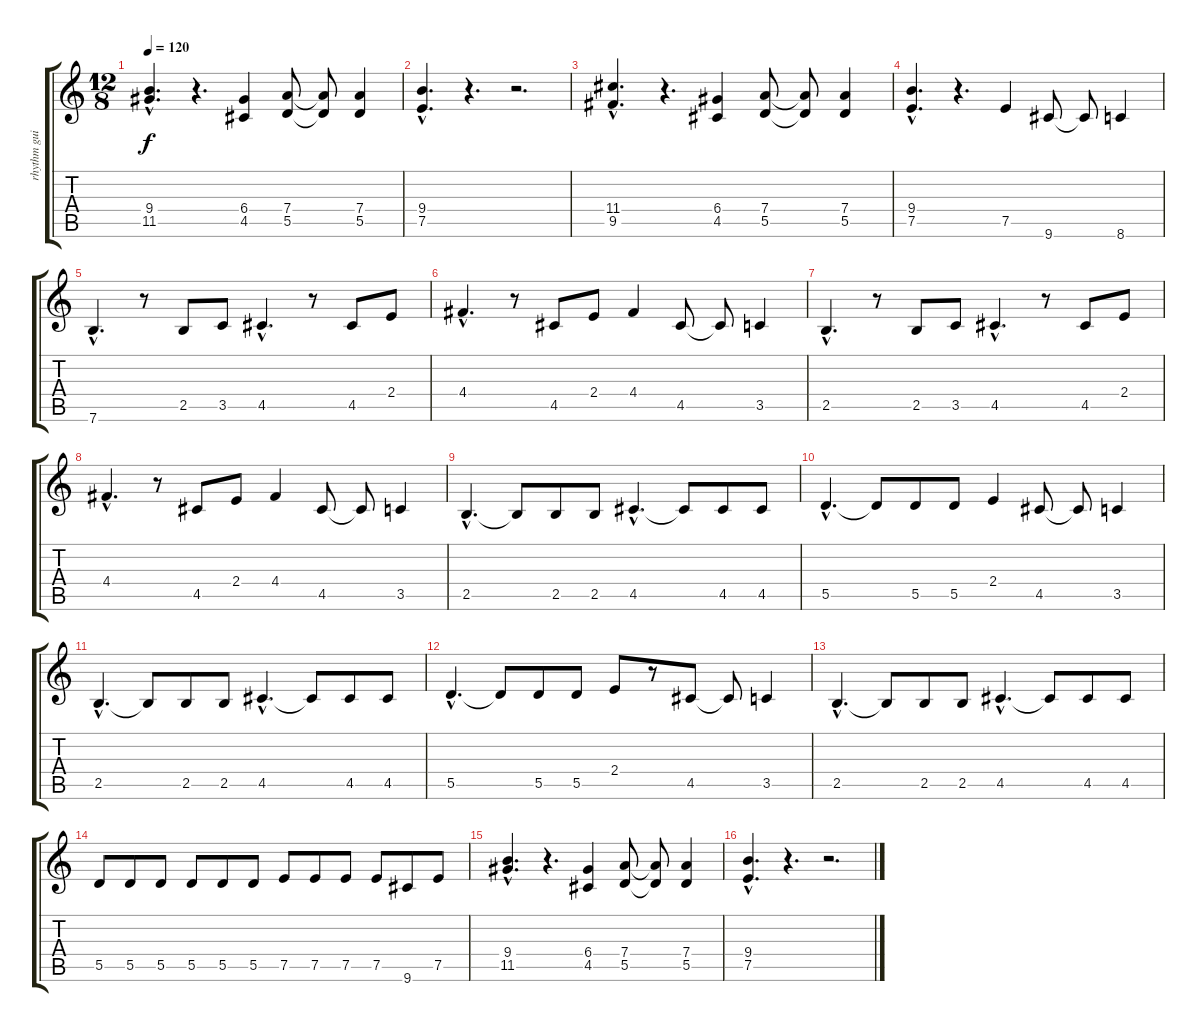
\track ("rhythm guitar" "rhythm gui") {instrument electricguitarclean}
\staff {score tabs}
\tuning (E4 B3 G3 D3 A2 E2) {hide}
\ts (12 8)
\tempo 120
\tempo 136
\tempo 135
\tempo 120
\clef g2
\ks c
(9.4{hac} 11.5{hac}).4{d dy f instrument electricguitarclean} r.4{d} (6.4 4.5).4 (7.4 5.5).8 (7.4{t} 5.5{t}).8 (7.4 5.5).4 |
(9.4{hac} 7.5{hac}).4{d} r.4{d} r.2{d} |
(11.4{hac} 9.5{hac}).4{d} r.4{d} (6.4 4.5).4 (7.4 5.5).8 (7.4{t} 5.5{t}).8 (7.4 5.5).4 |
(9.4{hac} 7.5{hac}).4{d} r.4{d} 7.5.4 9.6.8 9.6{t}.8 8.6.4 |
7.6{hac}.4{d} r.8 2.5.8 3.5.8 4.5{hac}.4{d} r.8 4.5.8 2.4.8 |
4.4{hac}.4{d} r.8 4.5.8 2.4.8 4.4.4 4.5.8 4.5{t}.8 3.5.4 |
2.5{hac}.4{d} r.8 2.5.8 3.5.8 4.5{hac}.4{d} r.8 4.5.8 2.4.8 |
4.4{hac}.4{d} r.8 4.5.8 2.4.8 4.4.4 4.5.8 4.5{t}.8 3.5.4 |
2.5{hac}.4{d} 2.5{t}.8 2.5.8 2.5.8 4.5{hac}.4{d} 4.5{t}.8 4.5.8 4.5.8 |
5.5{hac}.4{d} 5.5{t}.8 5.5.8 5.5.8 2.4.4 4.5.8 4.5{t}.8 3.5.4 |
2.5{hac}.4{d} 2.5{t}.8 2.5.8 2.5.8 4.5{hac}.4{d} 4.5{t}.8 4.5.8 4.5.8 |
5.5{hac}.4{d} 5.5{t}.8 5.5.8 5.5.8 2.4.8 r.8 4.5.8 4.5{t}.8 3.5.4 |
2.5{hac}.4{d} 2.5{t}.8 2.5.8 2.5.8 4.5{hac}.4{d} 4.5{t}.8 4.5.8 4.5.8 |
5.5.8 5.5.8 5.5.8 5.5.8 5.5.8 5.5.8 7.5.8 7.5.8 7.5.8 7.5.8 9.6.8 7.5.8 |
(9.4{hac} 11.5{hac}).4{d} r.4{d} (6.4 4.5).4 (7.4 5.5).8 (7.4{t} 5.5{t}).8 (7.4 5.5).4 |
(9.4{hac} 7.5{hac}).4{d} r.4{d} r.2{d}
